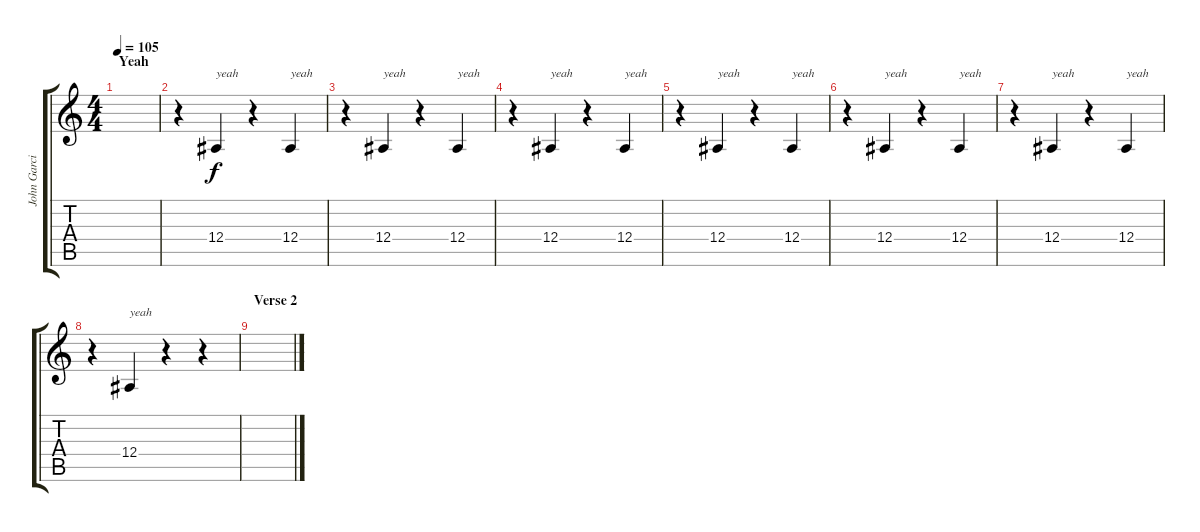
\track ("John Garcia - Backing Vocals" "John Garci") {instrument flute}
\staff {score tabs}
\tuning (C4 G3 Eb3 Bb2 F2 C2) {hide}
\ts (4 4)
\section ("" "Yeah")
\tempo 105
\clef g2
\ks c
|
r.4 12.4.4{txt "yeah"} r.4 12.4.4{txt "yeah"} |
r.4 12.4.4{txt "yeah"} r.4 12.4.4{txt "yeah"} |
r.4 12.4.4{txt "yeah"} r.4 12.4.4{txt "yeah"} |
r.4 12.4.4{txt "yeah"} r.4 12.4.4{txt "yeah"} |
r.4 12.4.4{txt "yeah"} r.4 12.4.4{txt "yeah"} |
r.4 12.4.4{txt "yeah"} r.4 12.4.4{txt "yeah"} |
r.4 12.4.4{txt "yeah"} r.4 r.4 |
\section ("" "Verse 2")
